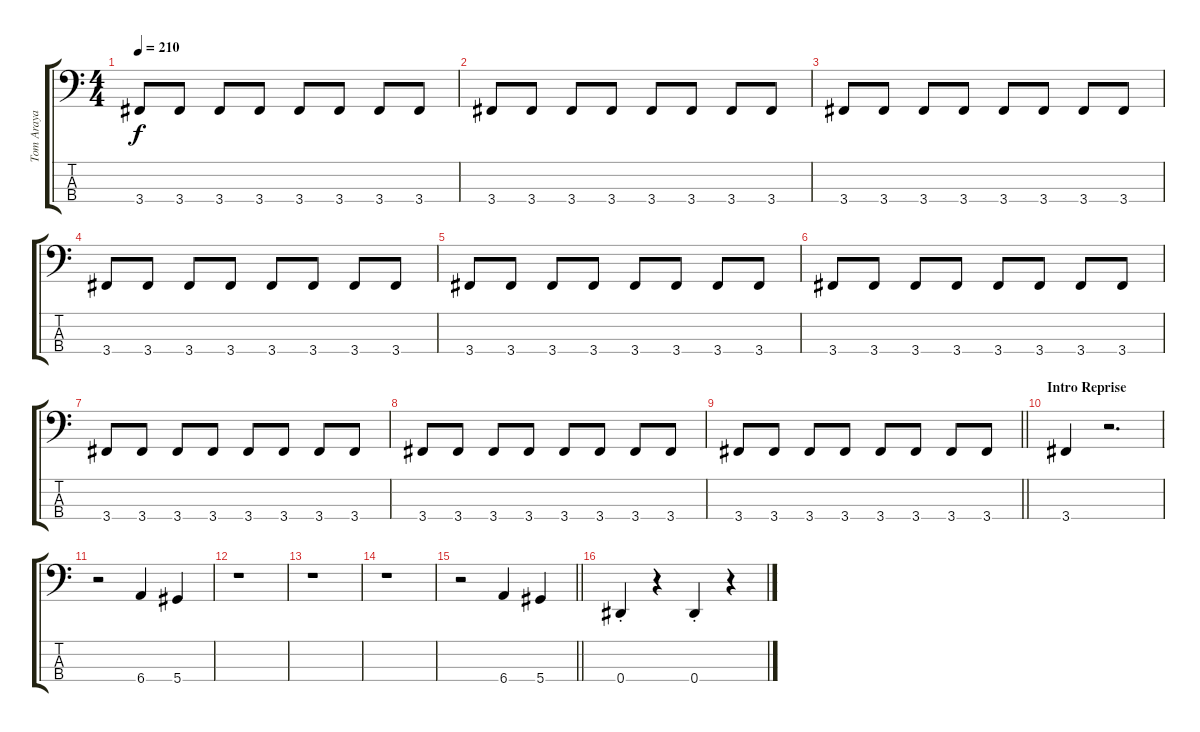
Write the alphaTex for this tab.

\track ("Tom Araya" "Tom Araya") {instrument electricbasspick}
\staff {score tabs}
\tuning (Gb2 Db2 Ab1 Eb1) {hide}
\ts (4 4)
\tempo 210
\clef f4
\ks c
3.4.8{dy f} 3.4.8 3.4.8 3.4.8 3.4.8 3.4.8 3.4.8 3.4.8 |
3.4.8 3.4.8 3.4.8 3.4.8 3.4.8 3.4.8 3.4.8 3.4.8 |
3.4.8 3.4.8 3.4.8 3.4.8 3.4.8 3.4.8 3.4.8 3.4.8 |
3.4.8 3.4.8 3.4.8 3.4.8 3.4.8 3.4.8 3.4.8 3.4.8 |
3.4.8 3.4.8 3.4.8 3.4.8 3.4.8 3.4.8 3.4.8 3.4.8 |
3.4.8 3.4.8 3.4.8 3.4.8 3.4.8 3.4.8 3.4.8 3.4.8 |
3.4.8 3.4.8 3.4.8 3.4.8 3.4.8 3.4.8 3.4.8 3.4.8 |
3.4.8 3.4.8 3.4.8 3.4.8 3.4.8 3.4.8 3.4.8 3.4.8 |
\barLineRight lightlight
3.4.8 3.4.8 3.4.8 3.4.8 3.4.8 3.4.8 3.4.8 3.4.8 |
\section ("" "Intro Reprise")
3.4.4 r.2{d} |
r.2 6.4.4 5.4.4 |
r.1 |
r.1 |
r.1 |
\barLineRight lightlight
r.2 6.4.4 5.4.4 |
\section ("" "")
0.4{st}.4 r.4 0.4{st}.4 r.4
